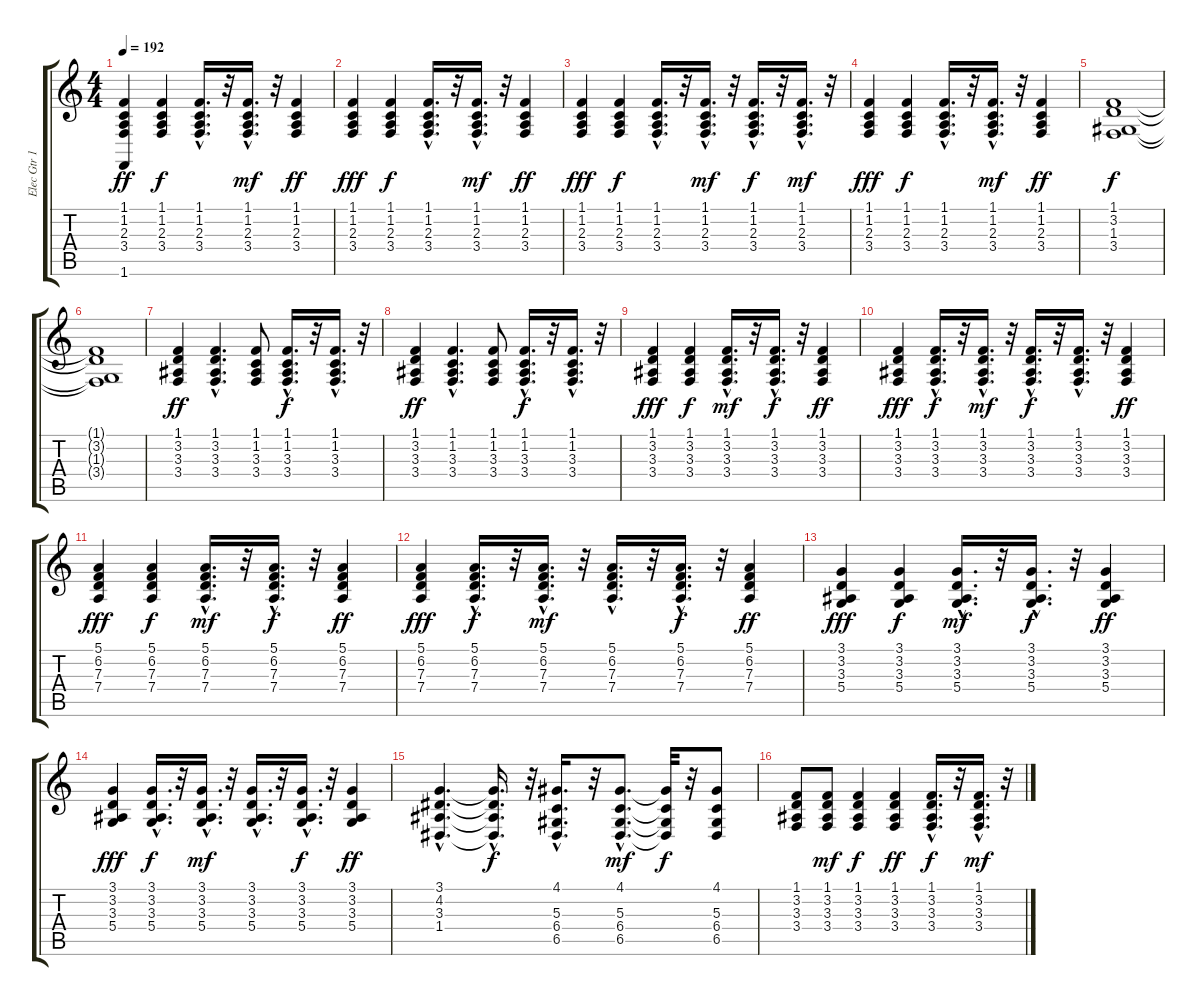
\track ("Elec Gtr 1          " "Elec Gtr 1") {instrument brasssection}
\staff {score tabs}
\tuning (E4 B3 G3 D3 A2 E2) {hide}
\ts (4 4)
\tempo 192
\clef g2
\ks c
(1.1 1.2 2.3 3.4 1.6).4{dy ff} (1.1 1.2 2.3 3.4).4{dy f} (1.1{hac} 1.2{hac} 2.3{hac} 3.4{hac}).16{d} r.32 (1.1{hac} 1.2{hac} 2.3{hac} 3.4{hac}).16{d dy mf} r.32 (1.1 1.2 2.3 3.4).4{dy ff} |
(1.1 1.2 2.3 3.4).4{dy fff} (1.1 1.2 2.3 3.4).4{dy f} (1.1{hac} 1.2{hac} 2.3{hac} 3.4{hac}).16{d} r.32 (1.1{hac} 1.2{hac} 2.3{hac} 3.4{hac}).16{d dy mf} r.32 (1.1 1.2 2.3 3.4).4{dy ff} |
(1.1 1.2 2.3 3.4).4{dy fff} (1.1 1.2 2.3 3.4).4{dy f} (1.1{hac} 1.2{hac} 2.3{hac} 3.4{hac}).16{d} r.32 (1.1{hac} 1.2{hac} 2.3{hac} 3.4{hac}).16{d dy mf} r.32 (1.1{hac} 1.2{hac} 2.3{hac} 3.4{hac}).16{d dy f} r.32 (1.1{hac} 1.2{hac} 2.3{hac} 3.4{hac}).16{d dy mf} r.32 |
(1.1 1.2 2.3 3.4).4{dy fff} (1.1 1.2 2.3 3.4).4{dy f} (1.1{hac} 1.2{hac} 2.3{hac} 3.4{hac}).16{d} r.32 (1.1{hac} 1.2{hac} 2.3{hac} 3.4{hac}).16{d dy mf} r.32 (1.1 1.2 2.3 3.4).4{dy ff} |
(1.1 3.2 1.3 3.4).1{dy f} |
(1.1{t} 3.2{t} 1.3{t} 3.4{t}).1 |
(1.1 3.2 3.3 3.4).4{dy ff} (1.1{hac} 3.2{hac} 3.3{hac} 3.4{hac}).4{d} (1.1 1.2 3.3 3.4).8 (1.1{hac} 1.2{hac} 3.3{hac} 3.4{hac}).16{d dy f} r.32 (1.1{hac} 1.2{hac} 3.3{hac} 3.4{hac}).16{d} r.32 |
(1.1 3.2 3.3 3.4).4{dy ff} (1.1{hac} 1.2{hac} 3.3{hac} 3.4{hac}).4{d} (1.1 1.2 3.3 3.4).8 (1.1{hac} 1.2{hac} 3.3{hac} 3.4{hac}).16{d dy f} r.32 (1.1{hac} 1.2{hac} 3.3{hac} 3.4{hac}).16{d} r.32 |
(1.1 3.2 3.3 3.4).4{dy fff} (1.1 3.2 3.3 3.4).4{dy f} (1.1{hac} 3.2{hac} 3.3{hac} 3.4{hac}).16{d dy mf} r.32 (1.1{hac} 3.2{hac} 3.3{hac} 3.4{hac}).16{d dy f} r.32 (1.1 3.2 3.3 3.4).4{dy ff} |
(1.1 3.2 3.3 3.4).4{dy fff} (1.1{hac} 3.2{hac} 3.3{hac} 3.4{hac}).16{d dy f} r.32 (1.1{hac} 3.2{hac} 3.3{hac} 3.4{hac}).16{d dy mf} r.32 (1.1{hac} 3.2{hac} 3.3{hac} 3.4{hac}).16{d dy f} r.32 (1.1{hac} 3.2{hac} 3.3{hac} 3.4{hac}).16{d} r.32 (1.1 3.2 3.3 3.4).4{dy ff} |
(5.1 6.2 7.3 7.4).4{dy fff} (5.1 6.2 7.3 7.4).4{dy f} (5.1{hac} 6.2{hac} 7.3{hac} 7.4{hac}).16{d dy mf} r.32 (5.1{hac} 6.2{hac} 7.3{hac} 7.4{hac}).16{d dy f} r.32 (5.1 6.2 7.3 7.4).4{dy ff} |
(5.1 6.2 7.3 7.4).4{dy fff} (5.1{hac} 6.2{hac} 7.3{hac} 7.4{hac}).16{d dy f} r.32 (5.1{hac} 6.2{hac} 7.3{hac} 7.4{hac}).16{d dy mf} r.32 (5.1{hac} 6.2{hac} 7.3{hac} 7.4{hac}).16{d} r.32 (5.1{hac} 6.2{hac} 7.3{hac} 7.4{hac}).16{d dy f} r.32 (5.1 6.2 7.3 7.4).4{dy ff} |
(3.1 3.2 3.3 5.4).4{dy fff} (3.1 3.2 3.3 5.4).4{dy f} (3.1{hac} 3.2{hac} 3.3{hac} 5.4{hac}).16{d dy mf} r.32 (3.1{hac} 3.2{hac} 3.3{hac} 5.4{hac}).16{d dy f} r.32 (3.1 3.2 3.3 5.4).4{dy ff} |
(3.1 3.2 3.3 5.4).4{dy fff} (3.1{hac} 3.2{hac} 3.3{hac} 5.4{hac}).16{d dy f} r.32 (3.1{hac} 3.2{hac} 3.3{hac} 5.4{hac}).16{d dy mf} r.32 (3.1{hac} 3.2{hac} 3.3{hac} 5.4{hac}).16{d} r.32 (3.1{hac} 3.2{hac} 3.3{hac} 5.4{hac}).16{d dy f} r.32 (3.1 3.2 3.3 5.4).4{dy ff} |
(3.1{hac} 4.2{hac} 3.3{hac} 1.4{hac}).4{d} (3.1{hac t} 4.2{hac t} 3.3{hac t} 1.4{hac t}).16{d dy f} r.32 (4.1{hac} 5.3{hac} 6.4{hac} 6.5{hac}).16{d} r.32 (4.1{hac} 5.3{hac} 6.4{hac} 6.5{hac}).8{d dy mf} (4.1{t} 5.3{t} 6.4{t} 6.5{t}).32{dy f} r.32 (4.1 5.3 6.4 6.5).8 |
(1.1 3.2 3.3 3.4).8 (1.1 3.2 3.3 3.4).8{dy mf} (1.1 3.2 3.3 3.4).4{dy f} (1.1 3.2 3.3 3.4).4{dy ff} (1.1{hac} 3.2{hac} 3.3{hac} 3.4{hac}).16{d dy f} r.32 (1.1{hac} 3.2{hac} 3.3{hac} 3.4{hac}).16{d dy mf} r.32
